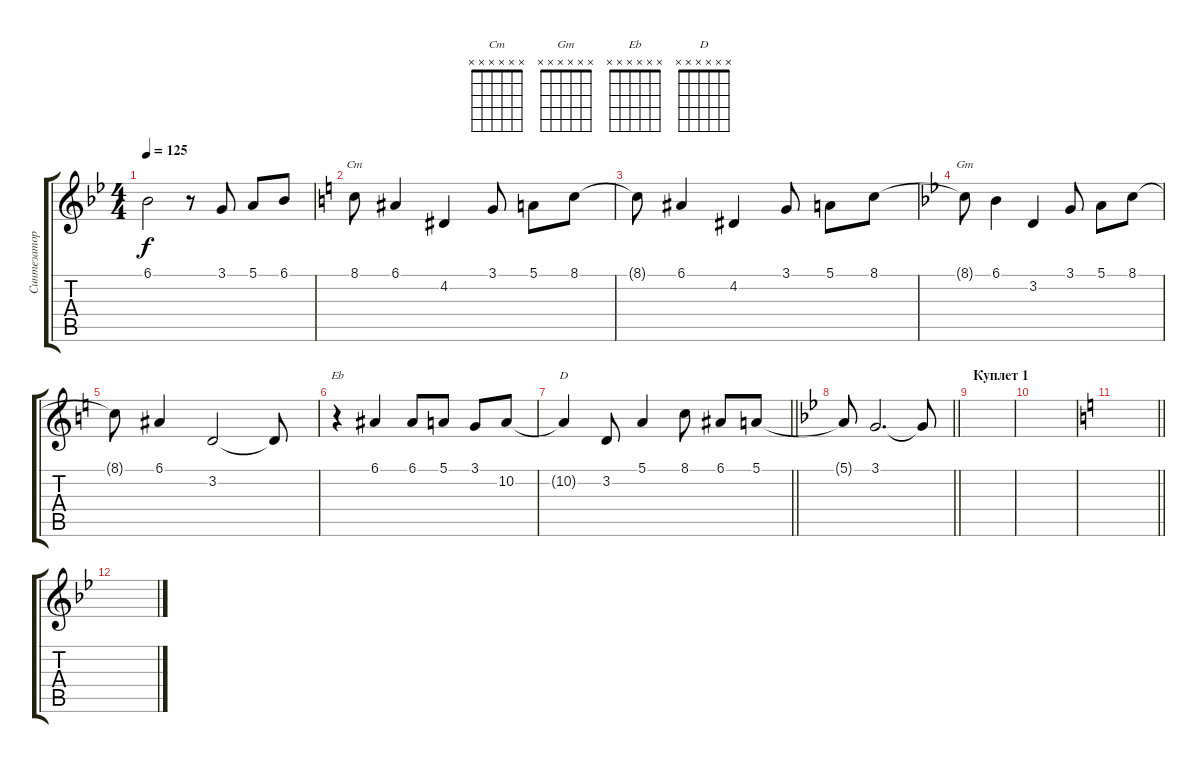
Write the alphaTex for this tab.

\track ("Синтезатор" "Синтезатор") {instrument stringensemble1}
\staff {score tabs}
\tuning (E4 B3 G3 D3 A2 E2) {hide}
\chord ("Cm" x x x x x x)
\chord ("Gm" x x x x x x)
\chord ("Eb" x x x x x x)
\chord ("D" x x x x x x)
\ts (4 4)
\tempo 125
\clef g2
\ks bb
6.1{t}.2{dy f} r.8 3.1.8 5.1.8 6.1.8 |
\ks c
8.1.8{ch "Cm"} 6.1.4 4.2.4 3.1.8 5.1.8 8.1.8 |
8.1{t}.8 6.1.4 4.2.4 3.1.8 5.1.8 8.1.8 |
\ks bb
8.1{t}.8{ch "Gm"} 6.1.4 3.2.4 3.1.8 5.1.8 8.1.8 |
\ks c
8.1{t}.8 6.1.4 3.2.2 3.2{t}.8 |
r.4{ch "Eb"} 6.1.4 6.1.8 5.1.8 3.1.8 10.2.8 |
\barLineRight lightlight
10.2{t}.4{ch "D"} 3.2.8 5.1.4 8.1.8 6.1.8 5.1.8 |
\barLineRight lightlight
\ks bb
5.1{t}.8 3.1.2{d} 3.1{t}.8 |
\section ("" "Куплет 1")
|
|
\barLineRight lightlight
\ks c
|
\ks bb
